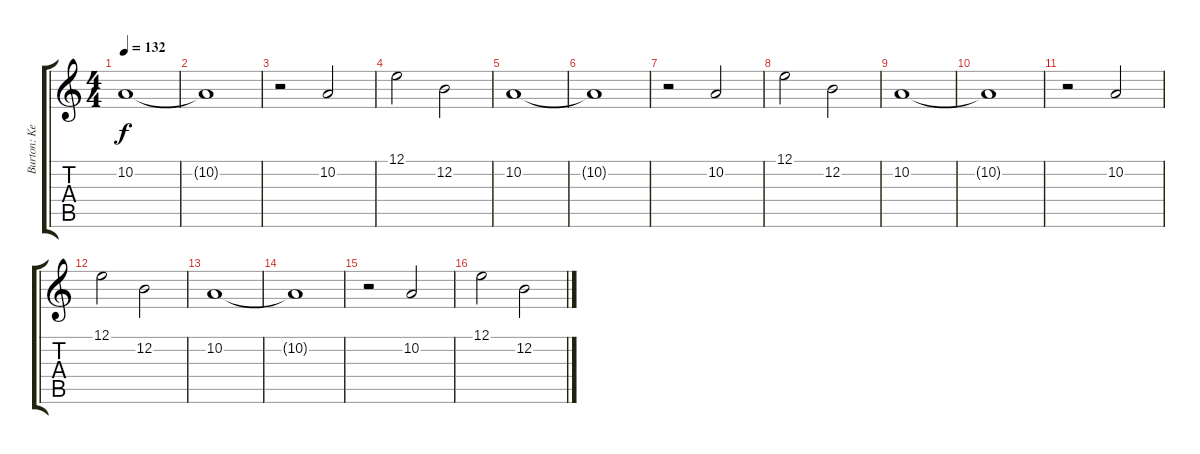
\track ("Burton: Keyboard" "Burton: Ke") {instrument synthvoice}
\staff {score tabs}
\tuning (E4 B3 G3 D3 A2 E2) {hide}
\ts (4 4)
\tempo 132
\clef g2
\ks c
10.2.1{dy f} |
10.2{t}.1 |
r.2 10.2.2 |
12.1.2 12.2.2 |
10.2.1 |
10.2{t}.1 |
r.2 10.2.2 |
12.1.2 12.2.2 |
10.2.1 |
10.2{t}.1 |
r.2 10.2.2 |
12.1.2 12.2.2 |
10.2.1 |
10.2{t}.1 |
r.2 10.2.2 |
12.1.2 12.2.2
